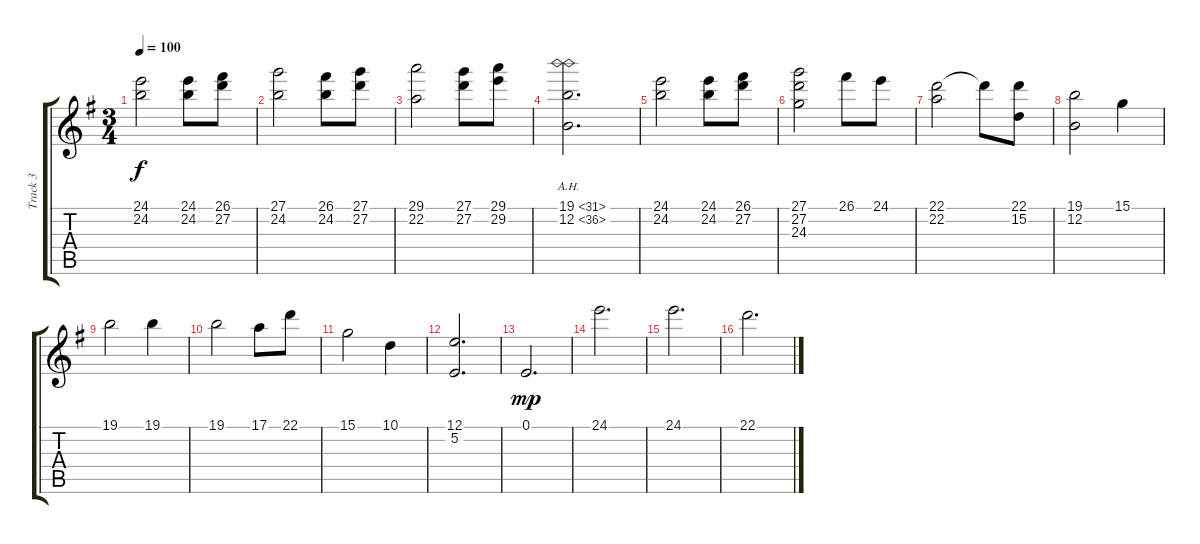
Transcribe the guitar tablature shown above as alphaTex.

\track ("Track 3" "Track 3") {instrument stringensemble1}
\staff {score tabs}
\tuning (E4 B3 G3 D3 A2 E2) {hide}
\ts (3 4)
\tempo 100
\clef g2
\ks g
(24.1 24.2).2{dy f} (24.1 24.2).8 (26.1 27.2).8 |
(27.1 24.2).2 (26.1 24.2).8 (27.1 27.2).8 |
(29.1 22.2).2 (27.1 27.2).8 (29.1 29.2).8 |
(19.1{ah 12} 12.2{ah 24}).2{d} |
(24.1 24.2).2 (24.1 24.2).8 (26.1 27.2).8 |
(27.1 27.2 24.3).2 26.1.8 24.1.8 |
(22.1 22.2).2 22.1{t}.8 (22.1 15.2).8 |
(19.1 12.2).2 15.1.4 |
19.1.2 19.1.4 |
19.1.2 17.1.8 22.1.8 |
15.1.2 10.1.4 |
(12.1 5.2).2{d} |
0.1.2{d dy mp} |
24.1.2{d} |
24.1.2{d} |
22.1.2{d}
